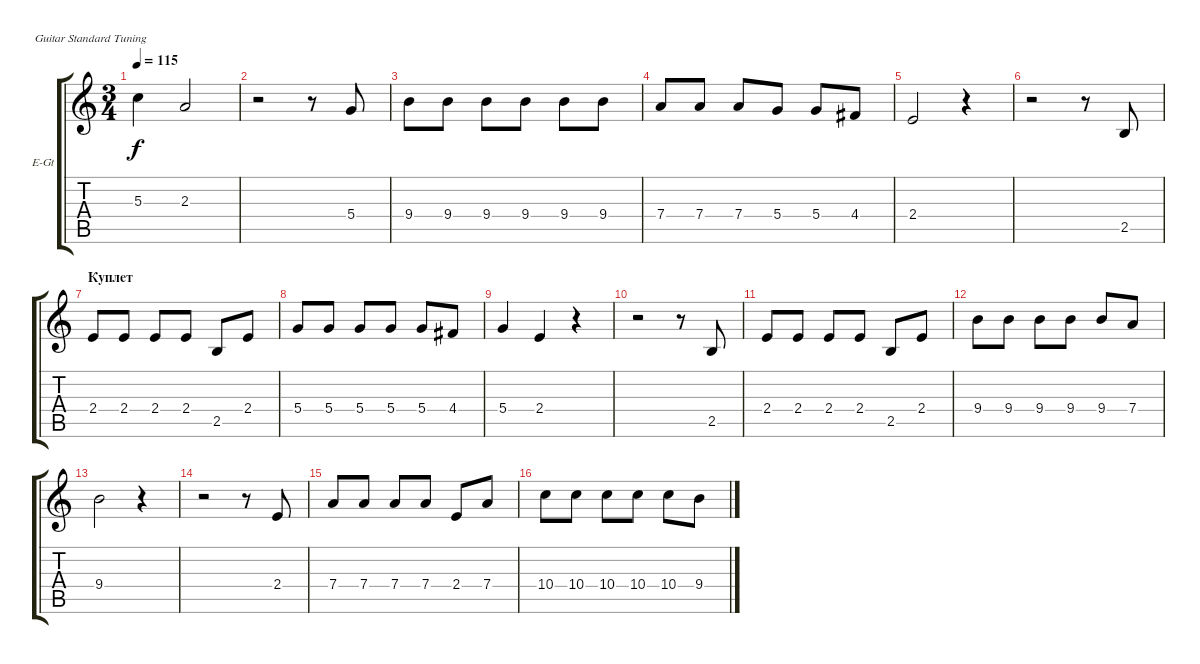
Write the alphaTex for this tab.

\defaultSystemsLayout 4
\bracketExtendMode groupsimilarinstruments
\firstSystemTrackNameOrientation horizontal
\otherSystemsTrackNameOrientation horizontal
\track ("В. Бутусов (Вокал)" "E-Gt") {instrument electricguitarclean}
\staff {score tabs}
\tuning (E4 B3 G3 D3 A2 E2)
\ts (3 4)
\tempo 115
\clef g2
\ks c
5.3.4{dy f} 2.3.2 |
r.2 r.8 5.4.8 |
9.4.8 9.4.8 9.4.8 9.4.8 9.4.8 9.4.8 |
7.4.8 7.4.8 7.4.8 5.4.8 5.4.8 4.4.8 |
2.4.2 r.4 |
r.2 r.8 2.5.8 |
\section ("" "Куплет")
2.4.8 2.4.8 2.4.8 2.4.8 2.5.8 2.4.8 |
5.4.8 5.4.8 5.4.8 5.4.8 5.4.8 4.4.8 |
5.4.4 2.4.4 r.4 |
r.2 r.8 2.5.8 |
2.4.8 2.4.8 2.4.8 2.4.8 2.5.8 2.4.8 |
9.4.8 9.4.8 9.4.8 9.4.8 9.4.8 7.4.8 |
9.4.2 r.4 |
r.2 r.8 2.4.8 |
7.4.8 7.4.8 7.4.8 7.4.8 2.4.8 7.4.8 |
10.4.8 10.4.8 10.4.8 10.4.8 10.4.8 9.4.8
